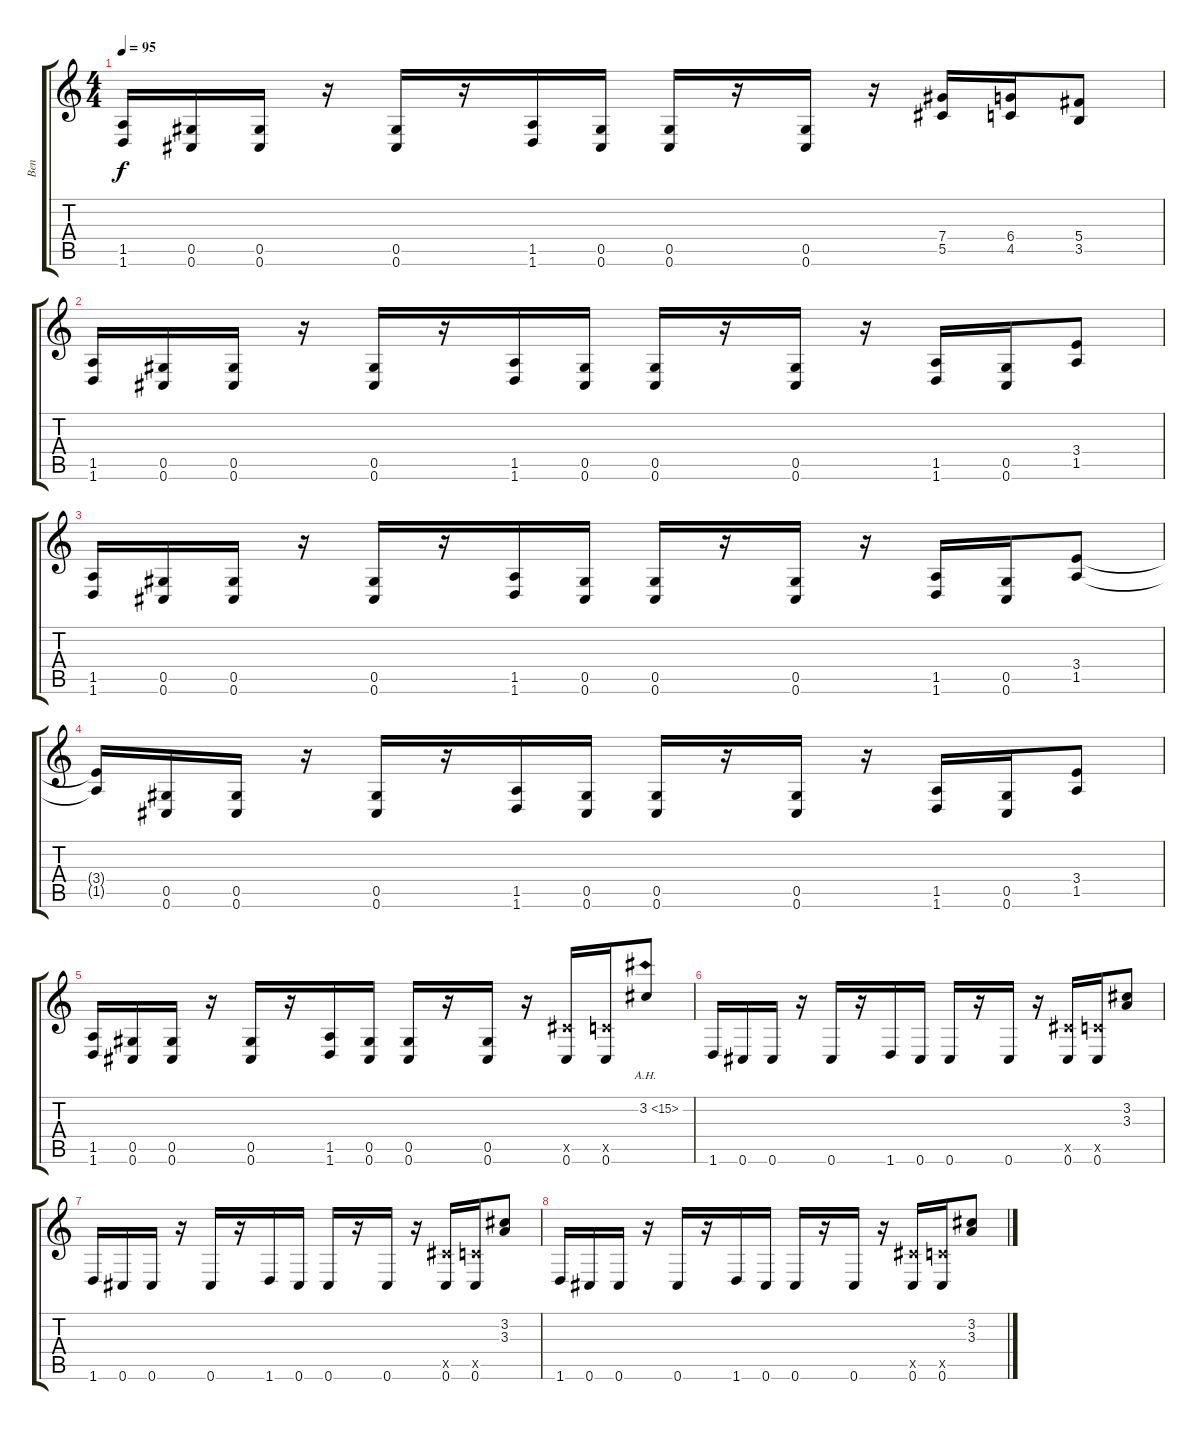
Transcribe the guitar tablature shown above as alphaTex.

\track ("Ben" "Ben") {instrument distortionguitar}
\staff {score tabs}
\tuning (Eb4 Bb3 Gb3 Db3 Ab2 Db2) {hide}
\ts (4 4)
\tempo 95
\clef g2
\ks c
(1.5 1.6).16{dy f} (0.5 0.6).16 (0.5 0.6).16 r.16 (0.5 0.6).16 r.16 (1.5 1.6).16 (0.5 0.6).16 (0.5 0.6).16 r.16 (0.5 0.6).16 r.16 (7.4 5.5).16 (6.4 4.5).16 (5.4 3.5).8 |
(1.5 1.6).16 (0.5 0.6).16 (0.5 0.6).16 r.16 (0.5 0.6).16 r.16 (1.5 1.6).16 (0.5 0.6).16 (0.5 0.6).16 r.16 (0.5 0.6).16 r.16 (1.5 1.6).16 (0.5 0.6).16 (3.4 1.5).8 |
(1.5 1.6).16 (0.5 0.6).16 (0.5 0.6).16 r.16 (0.5 0.6).16 r.16 (1.5 1.6).16 (0.5 0.6).16 (0.5 0.6).16 r.16 (0.5 0.6).16 r.16 (1.5 1.6).16 (0.5 0.6).16 (3.4 1.5).8 |
(3.4{t} 1.5{t}).16 (0.5 0.6).16 (0.5 0.6).16 r.16 (0.5 0.6).16 r.16 (1.5 1.6).16 (0.5 0.6).16 (0.5 0.6).16 r.16 (0.5 0.6).16 r.16 (1.5 1.6).16 (0.5 0.6).16 (3.4 1.5).8 |
(1.5 1.6).16 (0.5 0.6).16 (0.5 0.6).16 r.16 (0.5 0.6).16 r.16 (1.5 1.6).16 (0.5 0.6).16 (0.5 0.6).16 r.16 (0.5 0.6).16 r.16 (5.5{x} 0.6).16 (4.5{x} 0.6).16 3.2{ah 12}.8 |
1.6.16 0.6.16 0.6.16 r.16 0.6.16 r.16 1.6.16 0.6.16 0.6.16 r.16 0.6.16 r.16 (5.5{x} 0.6).16 (4.5{x} 0.6).16 (3.2 3.3).8 |
1.6.16 0.6.16 0.6.16 r.16 0.6.16 r.16 1.6.16 0.6.16 0.6.16 r.16 0.6.16 r.16 (5.5{x} 0.6).16 (4.5{x} 0.6).16 (3.2 3.3).8 |
1.6.16 0.6.16 0.6.16 r.16 0.6.16 r.16 1.6.16 0.6.16 0.6.16 r.16 0.6.16 r.16 (5.5{x} 0.6).16 (4.5{x} 0.6).16 (3.2 3.3).8
